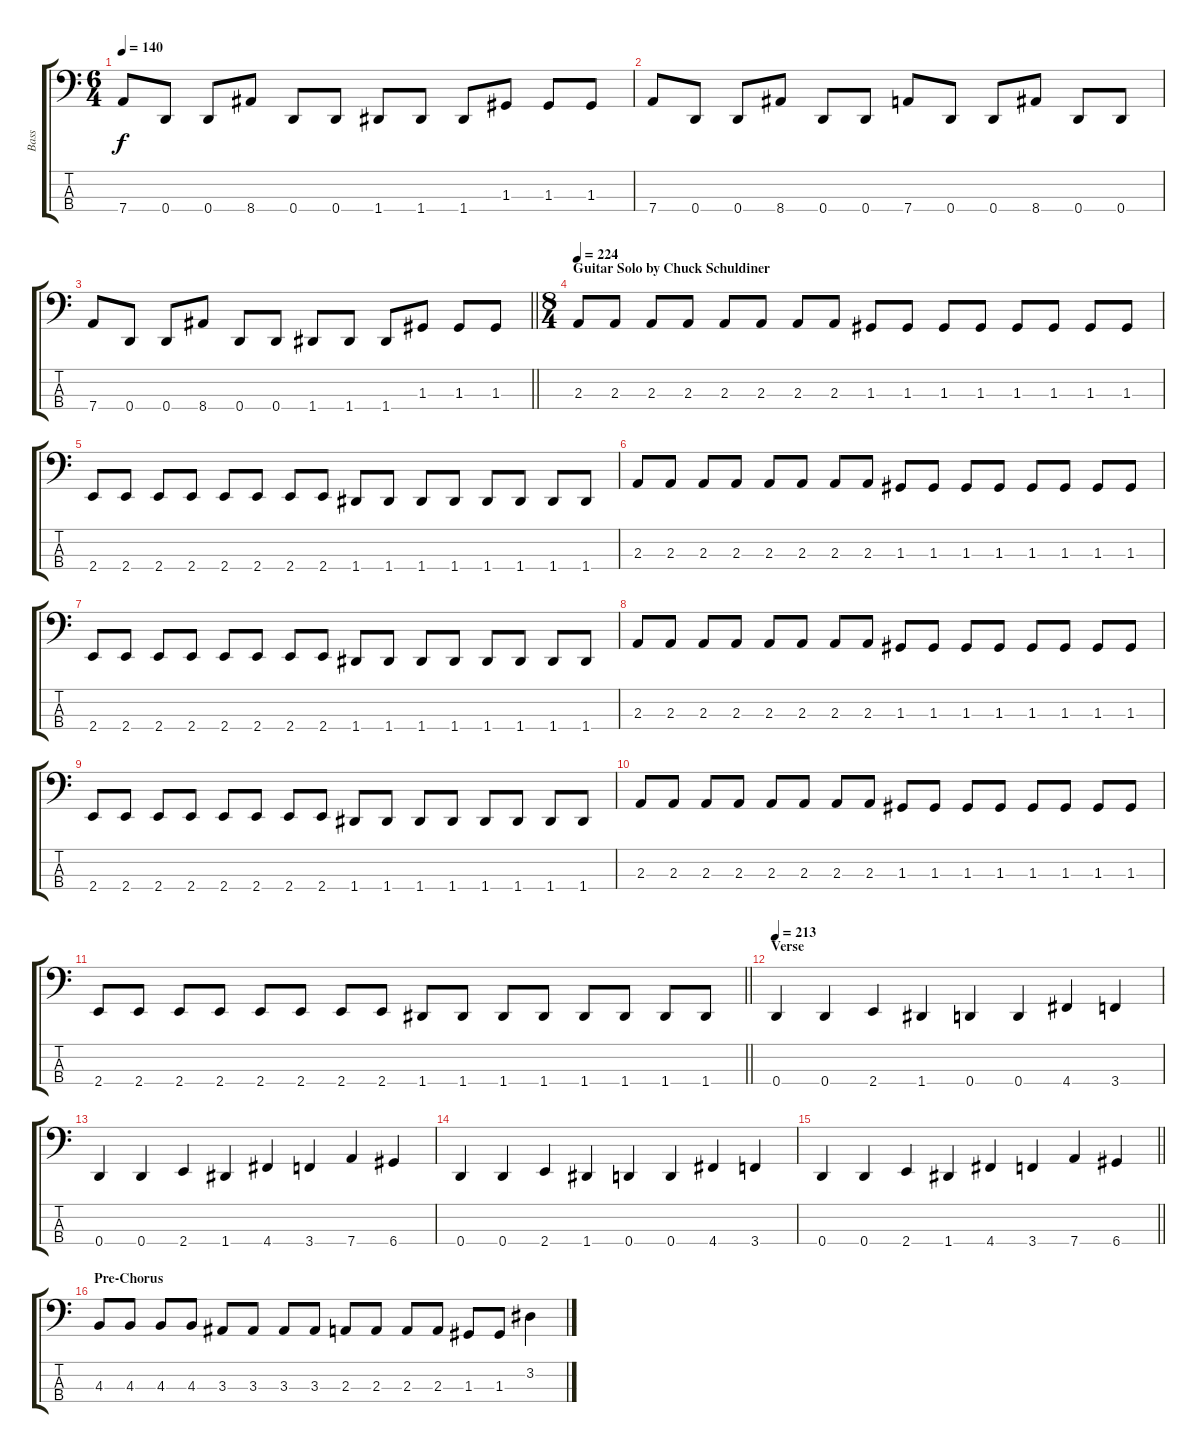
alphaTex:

\track ("Bass" "Bass") {instrument electricbassfinger}
\staff {score tabs}
\tuning (F2 C2 G1 D1) {hide}
\ts (6 4)
\tempo 140
\clef f4
\ks c
7.4.8{dy f} 0.4.8 0.4.8 8.4.8 0.4.8 0.4.8 1.4.8 1.4.8 1.4.8 1.3.8 1.3.8 1.3.8 |
7.4.8 0.4.8 0.4.8 8.4.8 0.4.8 0.4.8 7.4.8 0.4.8 0.4.8 8.4.8 0.4.8 0.4.8 |
\barLineRight lightlight
7.4.8 0.4.8 0.4.8 8.4.8 0.4.8 0.4.8 1.4.8 1.4.8 1.4.8 1.3.8 1.3.8 1.3.8 |
\ts (8 4)
\section ("" "Guitar Solo by Chuck Schuldiner")
\tempo 224
2.3.8 2.3.8 2.3.8 2.3.8 2.3.8 2.3.8 2.3.8 2.3.8 1.3.8 1.3.8 1.3.8 1.3.8 1.3.8 1.3.8 1.3.8 1.3.8 |
2.4.8 2.4.8 2.4.8 2.4.8 2.4.8 2.4.8 2.4.8 2.4.8 1.4.8 1.4.8 1.4.8 1.4.8 1.4.8 1.4.8 1.4.8 1.4.8 |
2.3.8 2.3.8 2.3.8 2.3.8 2.3.8 2.3.8 2.3.8 2.3.8 1.3.8 1.3.8 1.3.8 1.3.8 1.3.8 1.3.8 1.3.8 1.3.8 |
2.4.8 2.4.8 2.4.8 2.4.8 2.4.8 2.4.8 2.4.8 2.4.8 1.4.8 1.4.8 1.4.8 1.4.8 1.4.8 1.4.8 1.4.8 1.4.8 |
2.3.8 2.3.8 2.3.8 2.3.8 2.3.8 2.3.8 2.3.8 2.3.8 1.3.8 1.3.8 1.3.8 1.3.8 1.3.8 1.3.8 1.3.8 1.3.8 |
2.4.8 2.4.8 2.4.8 2.4.8 2.4.8 2.4.8 2.4.8 2.4.8 1.4.8 1.4.8 1.4.8 1.4.8 1.4.8 1.4.8 1.4.8 1.4.8 |
2.3.8 2.3.8 2.3.8 2.3.8 2.3.8 2.3.8 2.3.8 2.3.8 1.3.8 1.3.8 1.3.8 1.3.8 1.3.8 1.3.8 1.3.8 1.3.8 |
\barLineRight lightlight
2.4.8 2.4.8 2.4.8 2.4.8 2.4.8 2.4.8 2.4.8 2.4.8 1.4.8 1.4.8 1.4.8 1.4.8 1.4.8 1.4.8 1.4.8 1.4.8 |
\section ("" "Verse")
\tempo 213
0.4.4 0.4.4 2.4.4 1.4.4 0.4.4 0.4.4 4.4.4 3.4.4 |
0.4.4 0.4.4 2.4.4 1.4.4 4.4.4 3.4.4 7.4.4 6.4.4 |
0.4.4 0.4.4 2.4.4 1.4.4 0.4.4 0.4.4 4.4.4 3.4.4 |
\barLineRight lightlight
0.4.4 0.4.4 2.4.4 1.4.4 4.4.4 3.4.4 7.4.4 6.4.4 |
\section ("" "Pre-Chorus")
4.3.8 4.3.8 4.3.8 4.3.8 3.3.8 3.3.8 3.3.8 3.3.8 2.3.8 2.3.8 2.3.8 2.3.8 1.3.8 1.3.8 3.2.4
